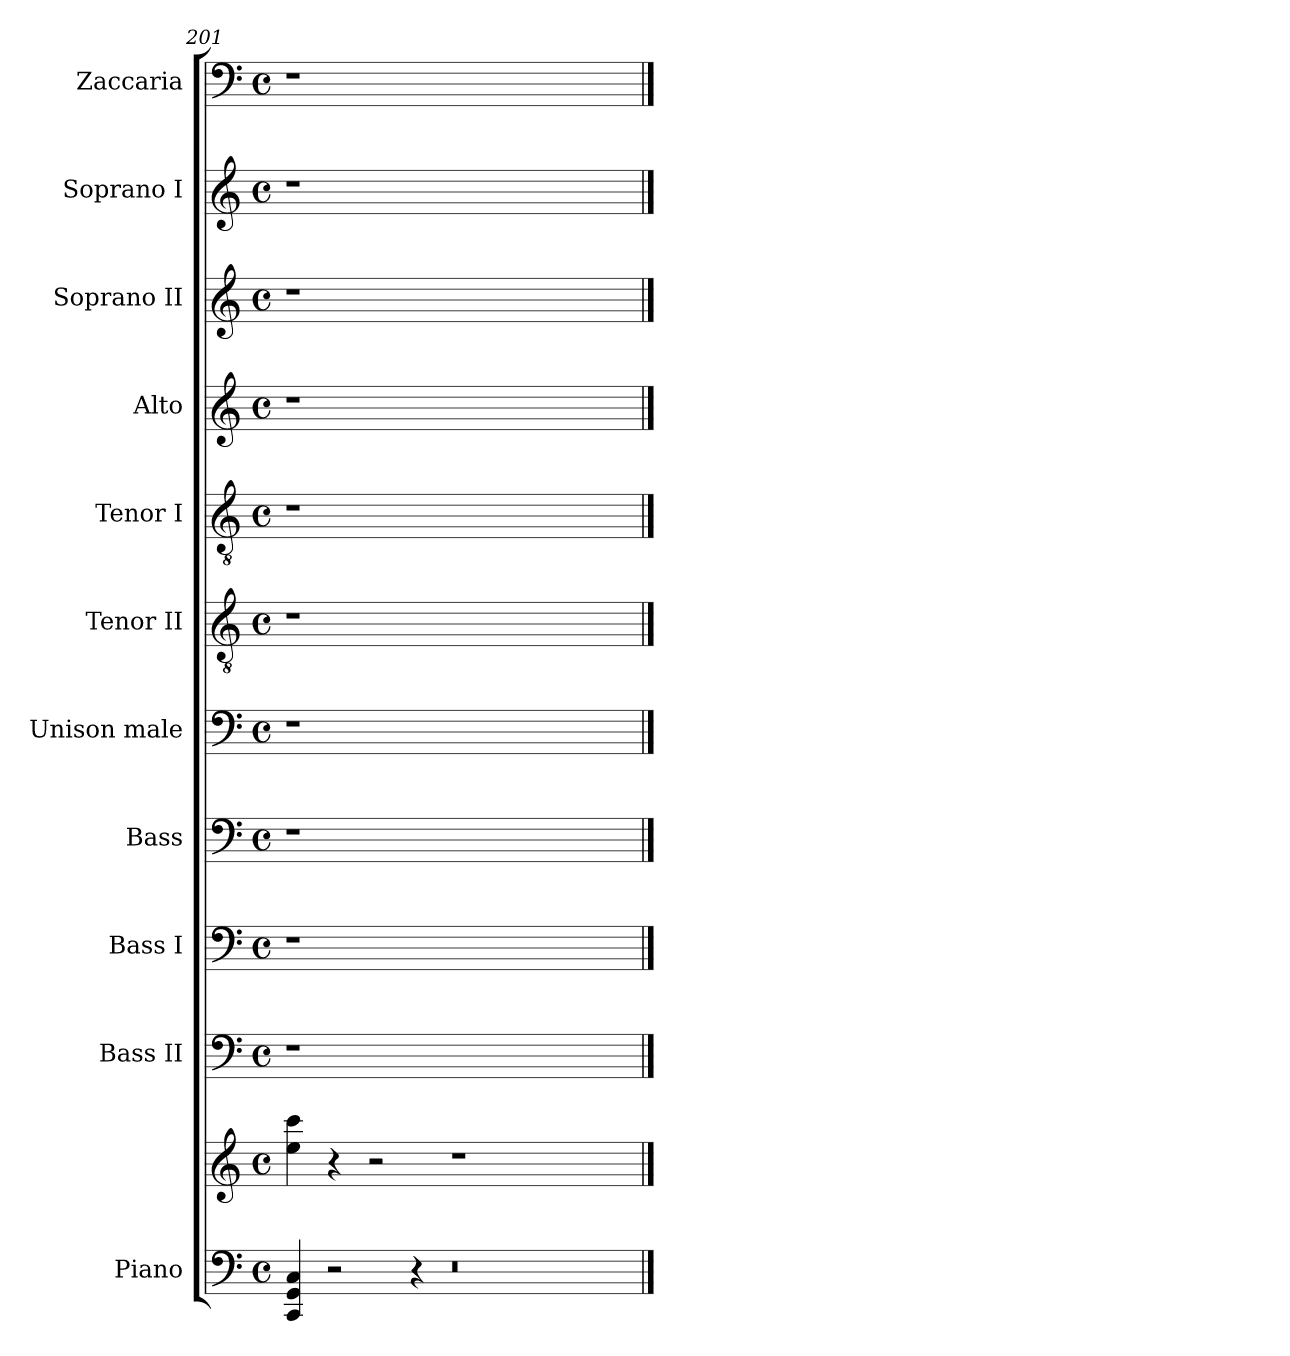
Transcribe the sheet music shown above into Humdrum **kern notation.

**kern	**kern	**kern	**kern	**kern	**kern	**kern	**kern	**kern	**kern	**kern	**kern
*part11	*part11	*part10	*part9	*part8	*part7	*part6	*part5	*part4	*part3	*part2	*part1
*staff12	*staff11	*staff10	*staff9	*staff8	*staff7	*staff6	*staff5	*staff4	*staff3	*staff2	*staff1
*I"Piano	*	*I"Bass II	*I"Bass I	*I"Bass	*I"Unison male	*I"Tenor II	*I"Tenor I	*I"Alto	*I"Soprano II	*I"Soprano I	*I"Zaccaria
*I'Pno.	*	*I'B.II	*I'B.I	*I'B.	*I'Uni.m	*I'T.II	*I'T.I	*I'A.	*I'S.II	*I'S.I	*I'Zac.
*clefF4	*clefG2	*clefF4	*clefF4	*clefF4	*clefF4	*clefGv2	*clefGv2	*clefG2	*clefG2	*clefG2	*clefF4
*k[]	*k[]	*k[]	*k[]	*k[]	*k[]	*k[]	*k[]	*k[]	*k[]	*k[]	*k[]
*M4/4	*M4/4	*M4/4	*M4/4	*M4/4	*M4/4	*M4/4	*M4/4	*M4/4	*M4/4	*M4/4	*M4/4
*met(c)	*met(c)	*met(c)	*met(c)	*met(c)	*met(c)	*met(c)	*met(c)	*met(c)	*met(c)	*met(c)	*met(c)
=201	=201	=201	=201	=201	=201	=201	=201	=201	=201	=201	=201
4CC/ 4GG/ 4C/	4ee\ 4ccc\	1r	1r	1r	1r	1r	1r	1r	1r	1r	1r
2r	4r	.	.	.	.	.	.	.	.	.	.
.	2r	.	.	.	.	.	.	.	.	.	.
4r	.	.	.	.	.	.	.	.	.	.	.
0r	1r	0ryy	0ryy	0ryy	0ryy	0ryy	0ryy	0ryy	0ryy	0ryy	0ryy
.	1ryy	.	.	.	.	.	.	.	.	.	.
==	==	==	==	==	==	==	==	==	==	==	==
*-	*-	*-	*-	*-	*-	*-	*-	*-	*-	*-	*-
